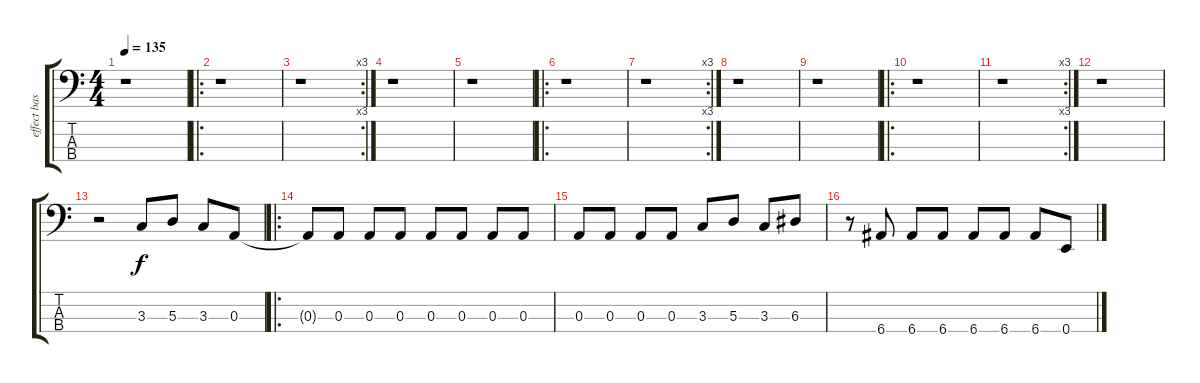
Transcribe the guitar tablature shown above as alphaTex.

\track ("effect bass overdrive" "effect bas") {instrument overdrivenguitar}
\staff {score tabs}
\tuning (G2 D2 A1 E1) {hide}
\ts (4 4)
\tempo 135
\clef f4
\ks c
r.1{dy f} |
\ro
r.1 |
\rc 3
r.1 |
r.1 |
r.1 |
\ro
r.1 |
\rc 3
r.1 |
r.1 |
r.1 |
\ro
r.1 |
\rc 3
r.1 |
r.1 |
r.2 3.3.8 5.3.8 3.3.8 0.3.8 |
\ro
0.3{t}.8 0.3.8 0.3.8 0.3.8 0.3.8 0.3.8 0.3.8 0.3.8 |
0.3.8 0.3.8 0.3.8 0.3.8 3.3.8 5.3.8 3.3.8 6.3.8 |
r.8 6.4.8 6.4.8 6.4.8 6.4.8 6.4.8 6.4.8 0.4.8
